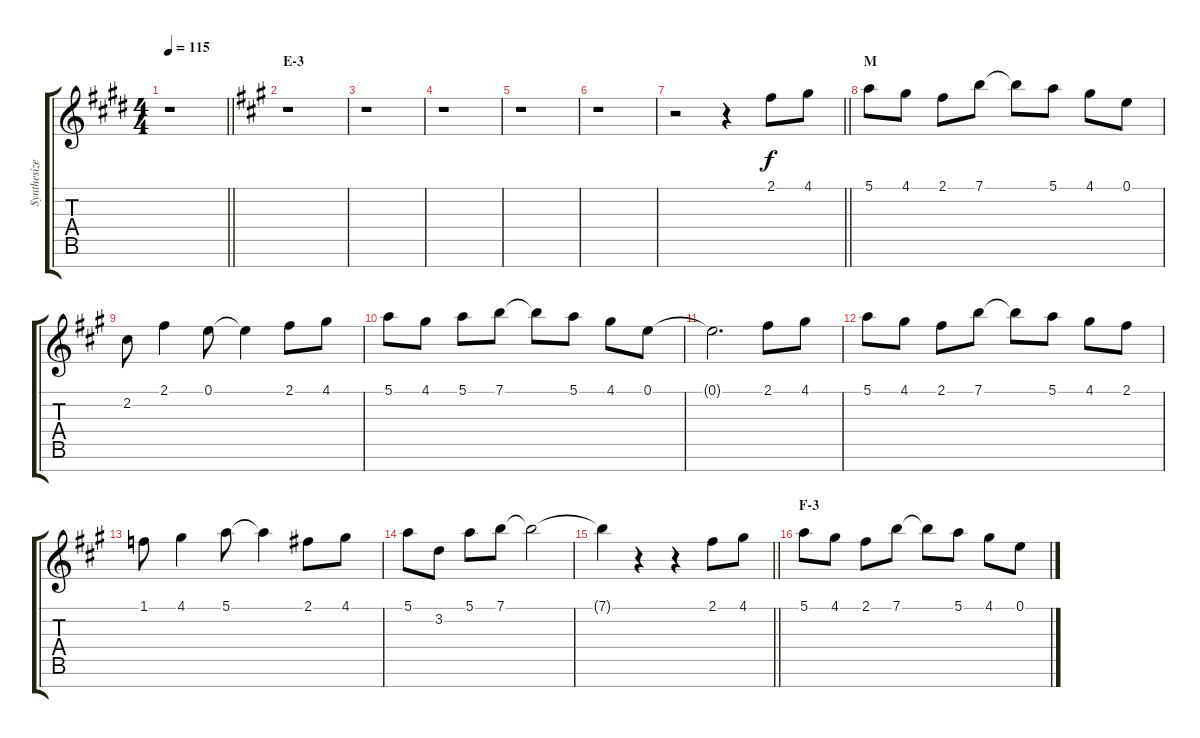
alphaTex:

\track ("Synthesizer" "Synthesize") {instrument fx5brightness}
\staff {score tabs}
\tuning (E5 B4 G4 D4 A3 E3 B2) {hide}
\ts (4 4)
\tempo 115
\clef g2
\barLineRight lightlight
\ks e
r.1{dy f} |
\section ("" "E-3")
\ks a
r.1 |
r.1 |
r.1 |
r.1 |
r.1 |
\barLineRight lightlight
r.2 r.4 2.1.8 4.1.8 |
\section ("" "M")
5.1.8 4.1.8 2.1.8 7.1.8 7.1{t}.8 5.1.8 4.1.8 0.1.8 |
2.2.8 2.1.4 0.1.8 0.1{t}.4 2.1.8 4.1.8 |
5.1.8 4.1.8 5.1.8 7.1.8 7.1{t}.8 5.1.8 4.1.8 0.1.8 |
0.1{t}.2{d} 2.1.8 4.1.8 |
5.1.8 4.1.8 2.1.8 7.1.8 7.1{t}.8 5.1.8 4.1.8 2.1.8 |
1.1.8 4.1.4 5.1.8 5.1{t}.4 2.1.8 4.1.8 |
5.1.8 3.2.8 5.1.8 7.1.8 7.1{t}.2 |
\barLineRight lightlight
7.1{t}.4 r.4 r.4 2.1.8 4.1.8 |
\section ("" "F-3")
5.1.8 4.1.8 2.1.8 7.1.8 7.1{t}.8 5.1.8 4.1.8 0.1.8
